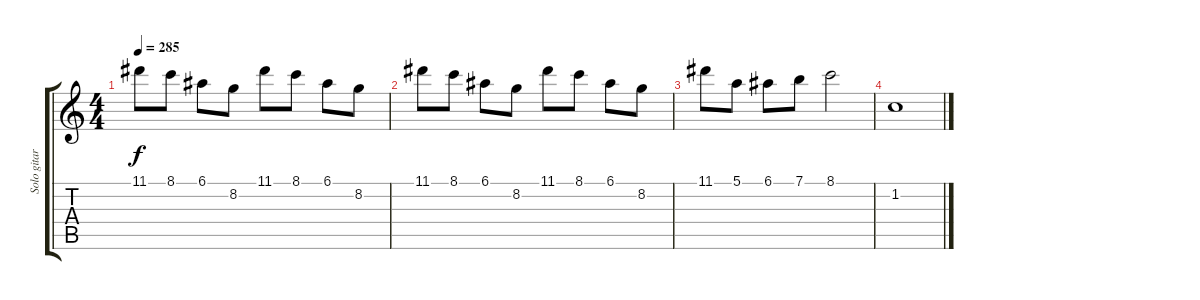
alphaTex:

\track ("Solo gitar" "Solo gitar") {instrument electricguitarjazz}
\staff {score tabs}
\tuning (E4 B3 G3 D3 A2 E2) {hide}
\ts (4 4)
\tempo 285
\clef g2
\ks c
11.1.8{dy f} 8.1.8 6.1.8 8.2.8 11.1.8 8.1.8 6.1.8 8.2.8 |
11.1.8 8.1.8 6.1.8 8.2.8 11.1.8 8.1.8 6.1.8 8.2.8 |
11.1.8 5.1.8 6.1.8 7.1.8 8.1.2 |
1.2.1
